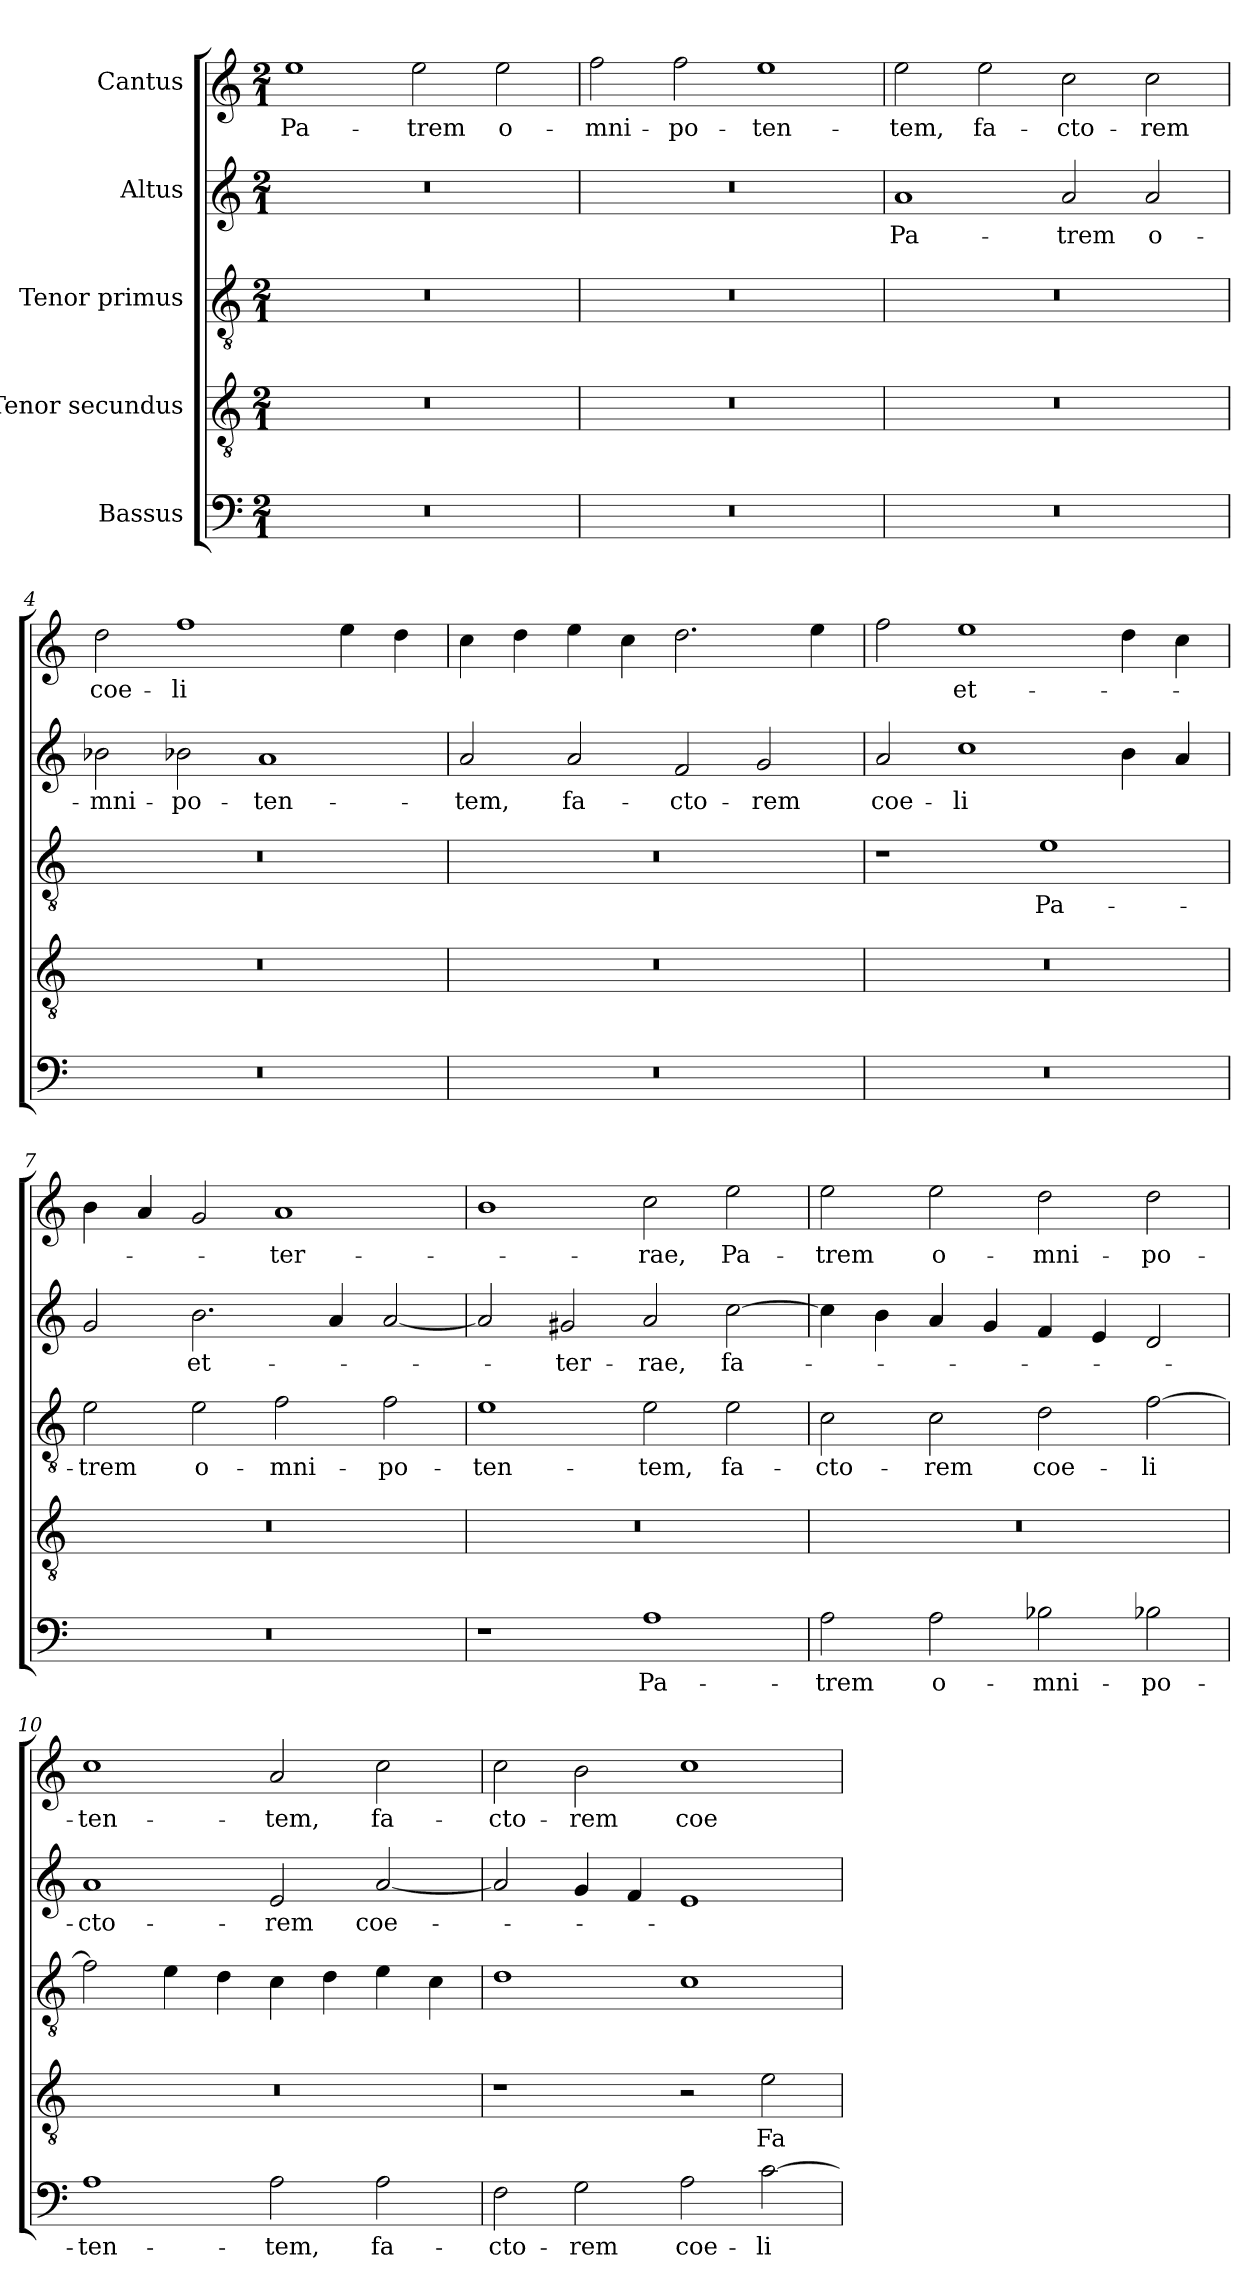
**kern	**text	**kern	**text	**kern	**text	**kern	**text	**kern	**text
*part5	*part5	*part4	*part4	*part3	*part3	*part2	*part2	*part1	*part1
*staff5	*staff5	*staff4	*staff4	*staff3	*staff3	*staff2	*staff2	*staff1	*staff1
*I"Bassus	*	*I"Tenor secundus	*	*I"Tenor primus	*	*I"Altus	*	*I"Cantus	*
*clefF4	*	*clefGv2	*	*clefGv2	*	*clefG2	*	*clefG2	*
*k[]	*	*k[]	*	*k[]	*	*k[]	*	*k[]	*
*M2/1	*	*M2/1	*	*M2/1	*	*M2/1	*	*M2/1	*
=1	=1	=1	=1	=1	=1	=1	=1	=1	=1
0r	.	0r	.	0r	.	0r	.	1ee\	Pa-
.	.	.	.	.	.	.	.	2ee\	-trem
.	.	.	.	.	.	.	.	2ee\	o-
=2	=2	=2	=2	=2	=2	=2	=2	=2	=2
0r	.	0r	.	0r	.	0r	.	2ff\	-mni-
.	.	.	.	.	.	.	.	2ff\	-po-
.	.	.	.	.	.	.	.	1ee\	-ten-
=3	=3	=3	=3	=3	=3	=3	=3	=3	=3
0r	.	0r	.	0r	.	1a/	Pa-	2ee\	-tem,
.	.	.	.	.	.	.	.	2ee\	fa-
.	.	.	.	.	.	2a/	-trem	2cc\	-cto-
.	.	.	.	.	.	2a/	o-	2cc\	-rem
=4	=4	=4	=4	=4	=4	=4	=4	=4	=4
0r	.	0r	.	0r	.	2b-X\	-mni-	2dd\	coe-
.	.	.	.	.	.	2b-X\	-po-	1ff\	-li
.	.	.	.	.	.	1a/	-ten-	.	.
.	.	.	.	.	.	.	.	4ee\	.
.	.	.	.	.	.	.	.	4dd\	.
=5	=5	=5	=5	=5	=5	=5	=5	=5	=5
0r	.	0r	.	0r	.	2a/	-tem,	4cc\	.
.	.	.	.	.	.	.	.	4dd\	.
.	.	.	.	.	.	2a/	fa-	4ee\	.
.	.	.	.	.	.	.	.	4cc\	.
.	.	.	.	.	.	2f/	-cto-	2.dd\	.
.	.	.	.	.	.	2g/	-rem	.	.
.	.	.	.	.	.	.	.	4ee\	.
=6	=6	=6	=6	=6	=6	=6	=6	=6	=6
0r	.	0r	.	1r	.	2a/	coe-	2ff\	.
.	.	.	.	.	.	1cc\	-li	1ee\	et-
.	.	.	.	1e\	Pa-	.	.	.	.
.	.	.	.	.	.	4b\	.	4dd\	.
.	.	.	.	.	.	4a/	.	4cc\	.
=7	=7	=7	=7	=7	=7	=7	=7	=7	=7
0r	.	0r	.	2e\	-trem	2g/	.	4b\	.
.	.	.	.	.	.	.	.	4a/	.
.	.	.	.	2e\	o-	2.b\	et-	2g/	.
.	.	.	.	2f\	-mni-	.	.	1a/	ter-
.	.	.	.	.	.	4a/	.	.	.
.	.	.	.	2f\	-po-	[2a/	.	.	.
=8	=8	=8	=8	=8	=8	=8	=8	=8	=8
1r	.	0r	.	1e\	-ten-	2a/]	.	1b\	.
.	.	.	.	.	.	2g#X/	ter-	.	.
1A\	Pa-	.	.	2e\	-tem,	2a/	-rae,	2cc\	-rae,
.	.	.	.	2e\	fa-	[2cc\	fa-	2ee\	Pa-
=9	=9	=9	=9	=9	=9	=9	=9	=9	=9
2A\	-trem	0r	.	2c\	-cto-	4cc\]	.	2ee\	-trem
.	.	.	.	.	.	4b\	.	.	.
2A\	o-	.	.	2c\	-rem	4a/	.	2ee\	o-
.	.	.	.	.	.	4g/	.	.	.
2B-X\	-mni-	.	.	2d\	coe-	4f/	.	2dd\	-mni-
.	.	.	.	.	.	4e/	.	.	.
2B-X\	-po-	.	.	[2f\	-li	2d/	.	2dd\	-po-
=10	=10	=10	=10	=10	=10	=10	=10	=10	=10
1A\	-ten-	0r	.	2f\]	.	1a/	-cto-	1cc\	-ten-
.	.	.	.	4e\	.	.	.	.	.
.	.	.	.	4d\	.	.	.	.	.
2A\	-tem,	.	.	4c\	.	2e/	-rem	2a/	-tem,
.	.	.	.	4d\	.	.	.	.	.
2A\	fa-	.	.	4e\	.	[2a/	coe-	2cc\	fa-
.	.	.	.	4c\	.	.	.	.	.
=11	=11	=11	=11	=11	=11	=11	=11	=11	=11
2F\	-cto-	1r	.	1d\	.	2a/]	.	2cc\	-cto-
2G\	-rem	.	.	.	.	4g/	.	2b\	-rem
.	.	.	.	.	.	4f/	.	.	.
2A\	coe-	2r	.	1c\	.	1e/	.	1cc\	coe-
[2c\	-li	2e\	Fa-	.	.	.	.	.	.
=	=	=	=	=	=	=	=	=	=
*-	*-	*-	*-	*-	*-	*-	*-	*-	*-
